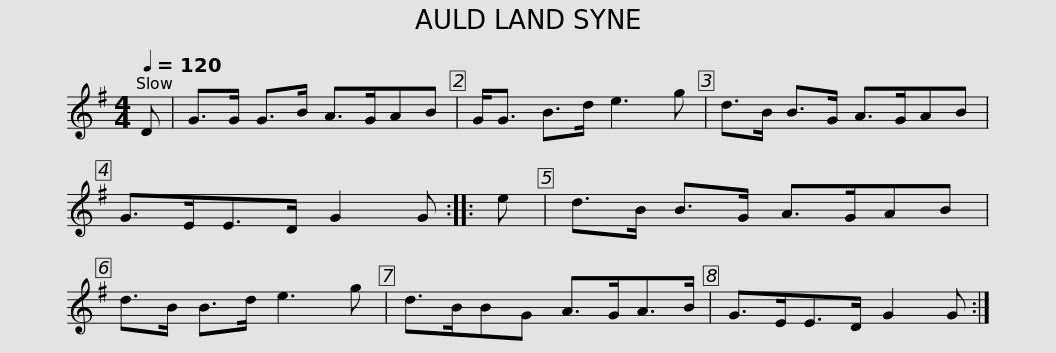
X:1
L:1/8
Q:1/4=120
M:4/4
I:linebreak $
K:G
V:1 treble
V:1
 D | G>G G>B A>GAB | G<G B>d e3 g | d>B B>G A>GAB | G>EE>D G2 G :: %5
 e |$ d>B B>G A>GAB | d>B B>d e3 g | d>BBG A>GA>B | G>EE>D G2 G :| %10
